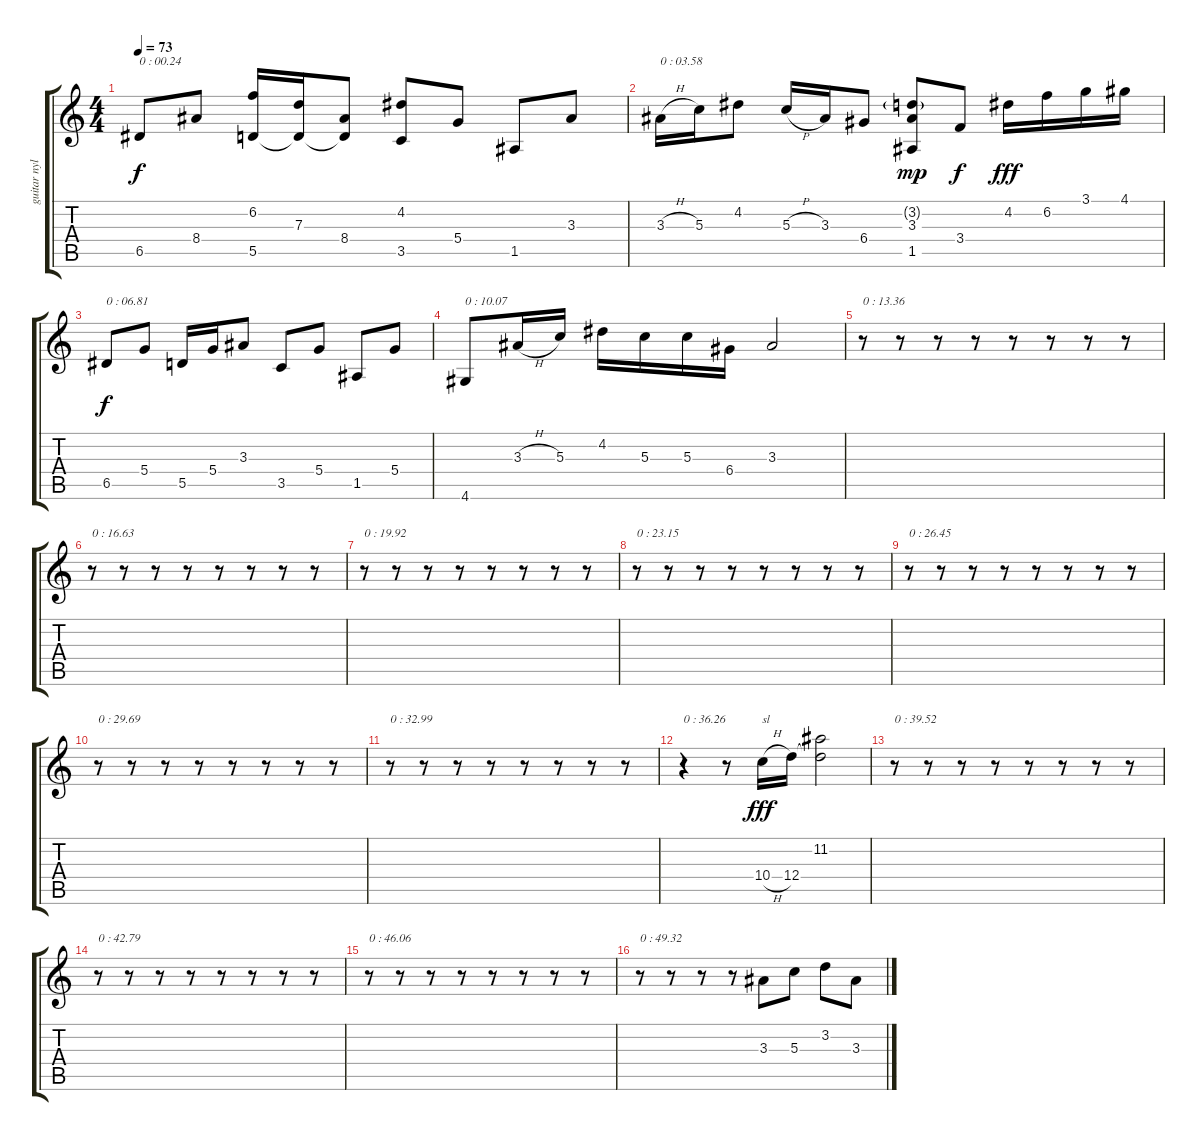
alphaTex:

\track ("guitar nylon" "guitar nyl") {instrument acousticguitarnylon}
\staff {score tabs}
\tuning (E4 B3 G3 D3 A2 E2) {hide}
\ts (4 4)
\tempo 73
\clef g2
\ks c
6.5.8{txt "0 : 00.24" dy f instrument acousticguitarnylon} 8.4.8 (6.2 5.5).16 (7.3 5.5{t}).16 (8.4 5.5{t}).8 (4.2 3.5).8 5.4.8 1.5.8 3.3.8 |
3.3{h}.16{txt "0 : 03.58"} 5.3.16 4.2.8 5.3{h}.16 3.3.16 6.4.8 (3.2{g} 3.3 1.5).8{dy mp} 3.4.8{dy f} 4.2.16{dy fff} 6.2.16 3.1.16 4.1.16 |
6.5.8{txt "0 : 06.81" dy f} 5.4.8 5.5.16 5.4.16 3.3.8 3.5.8 5.4.8 1.5.8 5.4.8 |
4.6.8{txt "0 : 10.07"} 3.3{h}.16 5.3.16 4.2.16 5.3.16 5.3.16 6.4.16 3.3.2 |
r.8{txt "0 : 13.36"} r.8 r.8 r.8 r.8 r.8 r.8 r.8 |
r.8{txt "0 : 16.63"} r.8 r.8 r.8 r.8 r.8 r.8 r.8 |
r.8{txt "0 : 19.92"} r.8 r.8 r.8 r.8 r.8 r.8 r.8 |
r.8{txt "0 : 23.15"} r.8 r.8 r.8 r.8 r.8 r.8 r.8 |
r.8{txt "0 : 26.45"} r.8 r.8 r.8 r.8 r.8 r.8 r.8 |
r.8{txt "0 : 29.69"} r.8 r.8 r.8 r.8 r.8 r.8 r.8 |
r.8{txt "0 : 32.99"} r.8 r.8 r.8 r.8 r.8 r.8 r.8 |
r.4{txt "0 : 36.26"} r.8 10.4{h}.16{txt "sl" dy fff} 12.4.16 (11.2 12.4{t}).2 |
r.8{txt "0 : 39.52"} r.8 r.8 r.8 r.8 r.8 r.8 r.8 |
r.8{txt "0 : 42.79"} r.8 r.8 r.8 r.8 r.8 r.8 r.8 |
r.8{txt "0 : 46.06"} r.8 r.8 r.8 r.8 r.8 r.8 r.8 |
r.8{txt "0 : 49.32"} r.8 r.8 r.8 3.3.8 5.3.8 3.2.8 3.3.8
